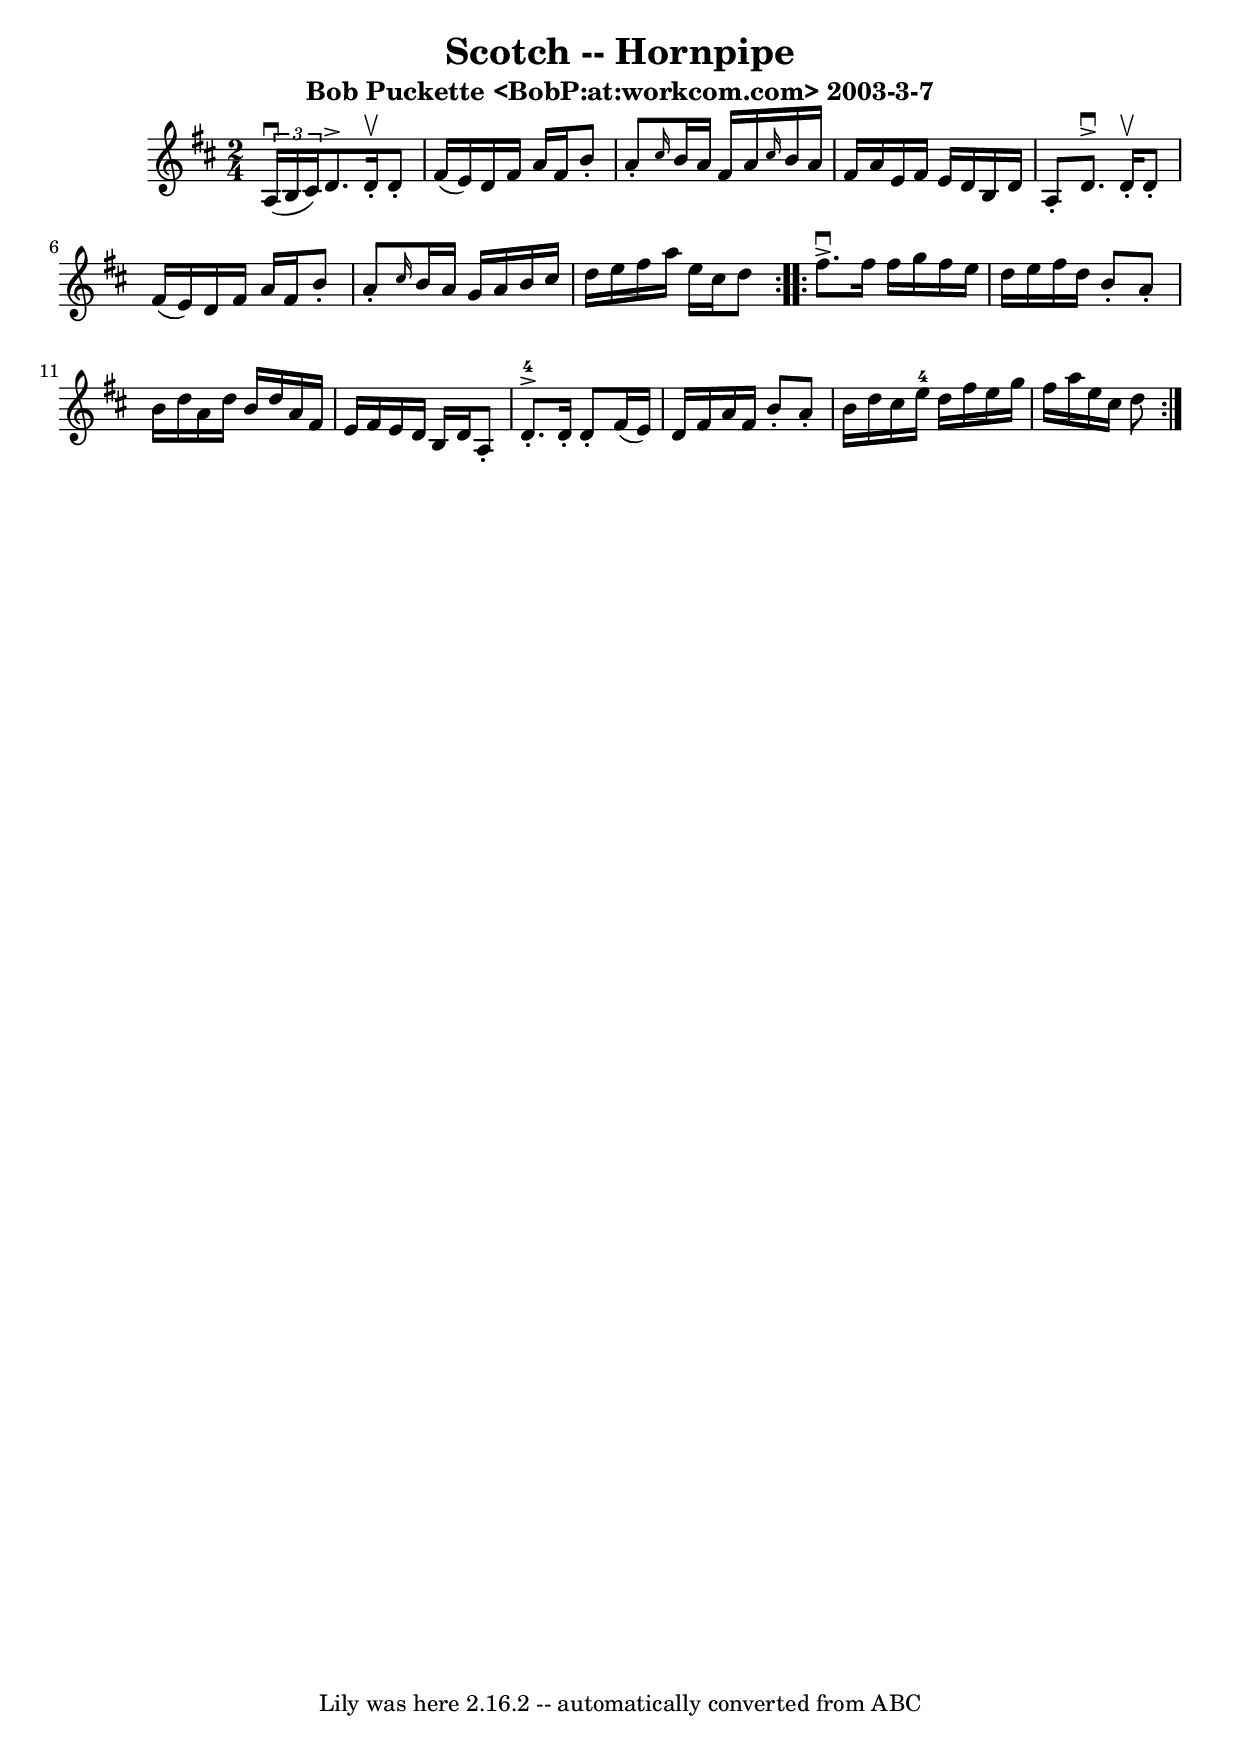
\version "2.7.40"
\include "Mammoth.ily"
\header {
	%% book = "Cole's 1000 Fiddle Tunes"
	crossRefNumber = "1"
	footnotes = ""
	subtitle = "Bob Puckette <BobP:at:workcom.com> 2003-3-7"
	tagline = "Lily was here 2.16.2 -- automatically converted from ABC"
	title = "Scotch -- Hornpipe"
}
voicedefault =  {


\repeat volta 2 {
\time 2/4 \key d \major   \times 2/3 { a16 (^\downbow b16 cis'16) } 
|
 d'8.^\accent d'16 -.^\upbow d'8 -. fis'16 (e'16) 
|
 d'16 fis'16 a'16 fis'16 b'8 -. a'8 -. |
 
\grace { cis''16  } b'16 a'16 fis'16 a'16  \grace { cis''16  } 
 b'16 a'16 fis'16 a'16  |
 e'16 fis'16 e'16 d'16    
b16 d'16 a8 -. |
 d'8.^\downbow^\accent d'16 -.^\upbow d'8 
-. fis'16 (e'16) |
 d'16 fis'16 a'16 fis'16 b'8 -.  
 a'8 -. |
 \grace { cis''16  } b'16 a'16 g'16 a'16 b'16  
 cis''16 d''16 e''16  |
 fis''16 a''16 e''16 cis''16    
d''8  }     \repeat volta 2 { fis''8.^\downbow^\accent fis''16 fis''16  
 g''16 fis''16 e''16  |
 d''16 e''16 fis''16 d''16    
b'8 -. a'8 -. |
 b'16 d''16 a'16 d''16 b'16 d''16    
a'16 fis'16  |
 e'16 fis'16 e'16 d'16 b16 d'16 a8 
-. |
 d'8.-4-.^\accent d'16 -. d'8 -. fis'16 (e'16) 
|
 d'16 fis'16 a'16 fis'16 b'8 -. a'8 -. |
 b'16  
 d''16 cis''16 e''16-4 d''16 fis''16 e''16 g''16  |
 
 fis''16 a''16 e''16 cis''16 d''8  }   
}

\score{
    <<

	\context Staff="default"
	{
	    \voicedefault 
	}

    >>
	\layout {
	}
	\midi {}
}
